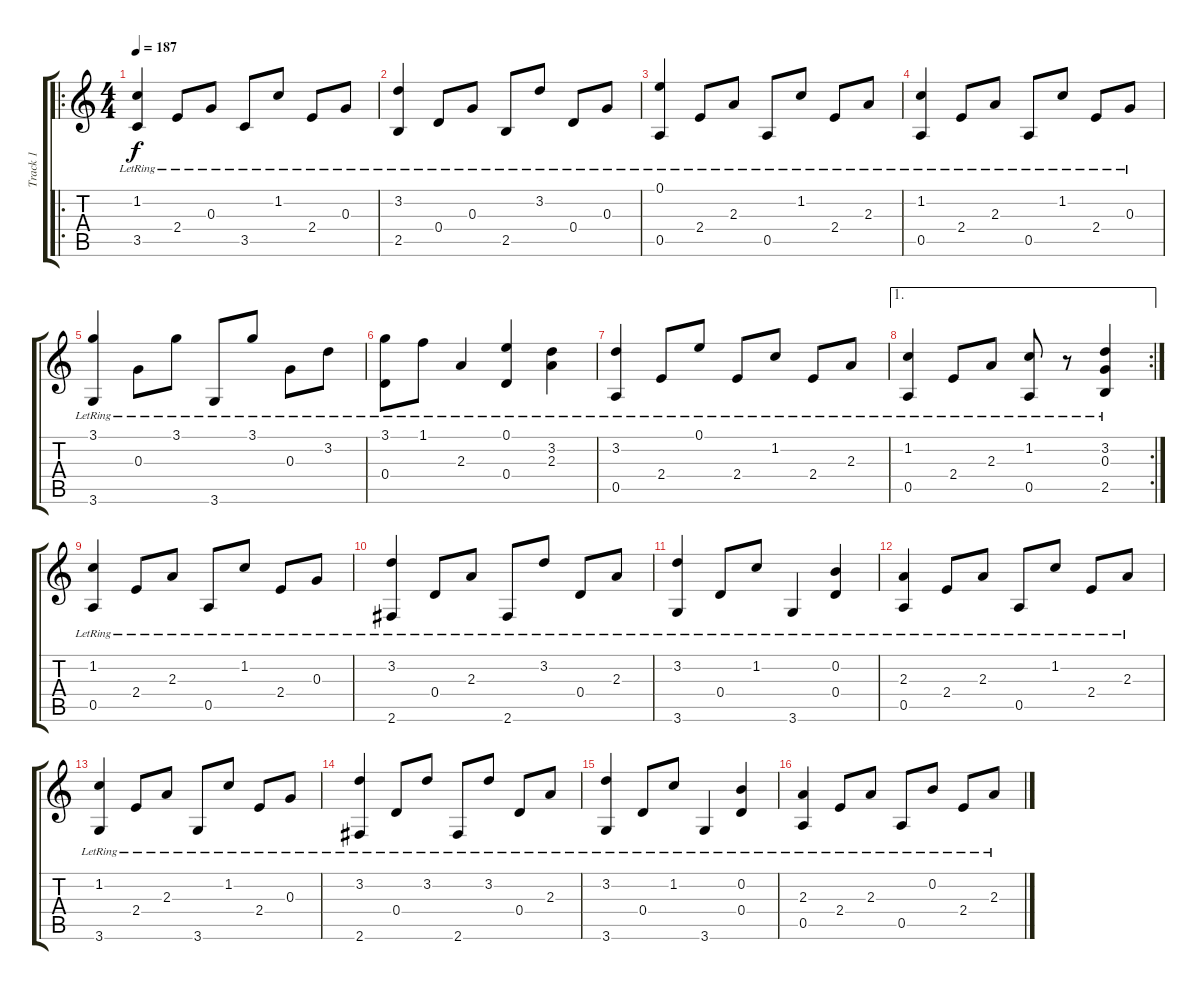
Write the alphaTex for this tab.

\track ("Track 1" "Track 1") {instrument acousticguitarsteel}
\staff {score tabs}
\tuning (E4 B3 G3 D3 A2 E2) {hide}
\ro
\ts (4 4)
\tempo 187
\clef g2
\ks c
(1.2{lr} 3.5{lr}).4{dy f} 2.4{lr}.8 0.3{lr}.8 3.5{lr}.8 1.2{lr}.8 2.4{lr}.8 0.3{lr}.8 |
(3.2{lr} 2.5{lr}).4 0.4{lr}.8 0.3{lr}.8 2.5{lr}.8 3.2{lr}.8 0.4{lr}.8 0.3{lr}.8 |
(0.1{lr} 0.5{lr}).4 2.4{lr}.8 2.3{lr}.8 0.5{lr}.8 1.2{lr}.8 2.4{lr}.8 2.3{lr}.8 |
(1.2{lr} 0.5{lr}).4 2.4{lr}.8 2.3{lr}.8 0.5{lr}.8 1.2{lr}.8 2.4{lr}.8 0.3{lr}.8 |
(3.1{lr} 3.6{lr}).4 0.3{lr}.8 3.1{lr}.8 3.6{lr}.8 3.1{lr}.8 0.3{lr}.8 3.2{lr}.8 |
(3.1{lr} 0.4{lr}).8 1.1{lr}.8 2.3{lr}.4 (0.1{lr} 0.4{lr}).4 (3.2{lr} 2.3{lr}).4 |
(3.2{lr} 0.5).4 2.4{lr}.8 0.1{lr}.8 2.4{lr}.8 1.2{lr}.8 2.4{lr}.8 2.3{lr}.8 |
\ae 1
\rc 2
(1.2{lr} 0.5{lr}).4 2.4{lr}.8 2.3{lr}.8 (1.2{lr} 0.5{lr}).8 r.8 (3.2{lr} 0.3{lr} 2.5{lr}).4 |
(1.2{lr} 0.5{lr}).4 2.4{lr}.8 2.3{lr}.8 0.5{lr}.8 1.2{lr}.8 2.4{lr}.8 0.3{lr}.8 |
(3.2{lr} 2.6{lr}).4 0.4{lr}.8 2.3{lr}.8 2.6{lr}.8 3.2{lr}.8 0.4{lr}.8 2.3{lr}.8 |
(3.2{lr} 3.6{lr}).4 0.4{lr}.8 1.2{lr}.8 3.6{lr}.4 (0.2{lr} 0.4{lr}).4 |
(2.3{lr} 0.5{lr}).4 2.4{lr}.8 2.3{lr}.8 0.5{lr}.8 1.2{lr}.8 2.4{lr}.8 2.3{lr}.8 |
(1.2{lr} 3.6{lr}).4 2.4{lr}.8 2.3{lr}.8 3.6{lr}.8 1.2{lr}.8 2.4{lr}.8 0.3{lr}.8 |
(3.2{lr} 2.6{lr}).4 0.4{lr}.8 3.2{lr}.8 2.6{lr}.8 3.2{lr}.8 0.4{lr}.8 2.3{lr}.8 |
(3.2{lr} 3.6{lr}).4 0.4{lr}.8 1.2{lr}.8 3.6{lr}.4 (0.2{lr} 0.4{lr}).4 |
(2.3{lr} 0.5{lr}).4 2.4{lr}.8 2.3{lr}.8 0.5{lr}.8 0.2{lr}.8 2.4{lr}.8 2.3{lr}.8
